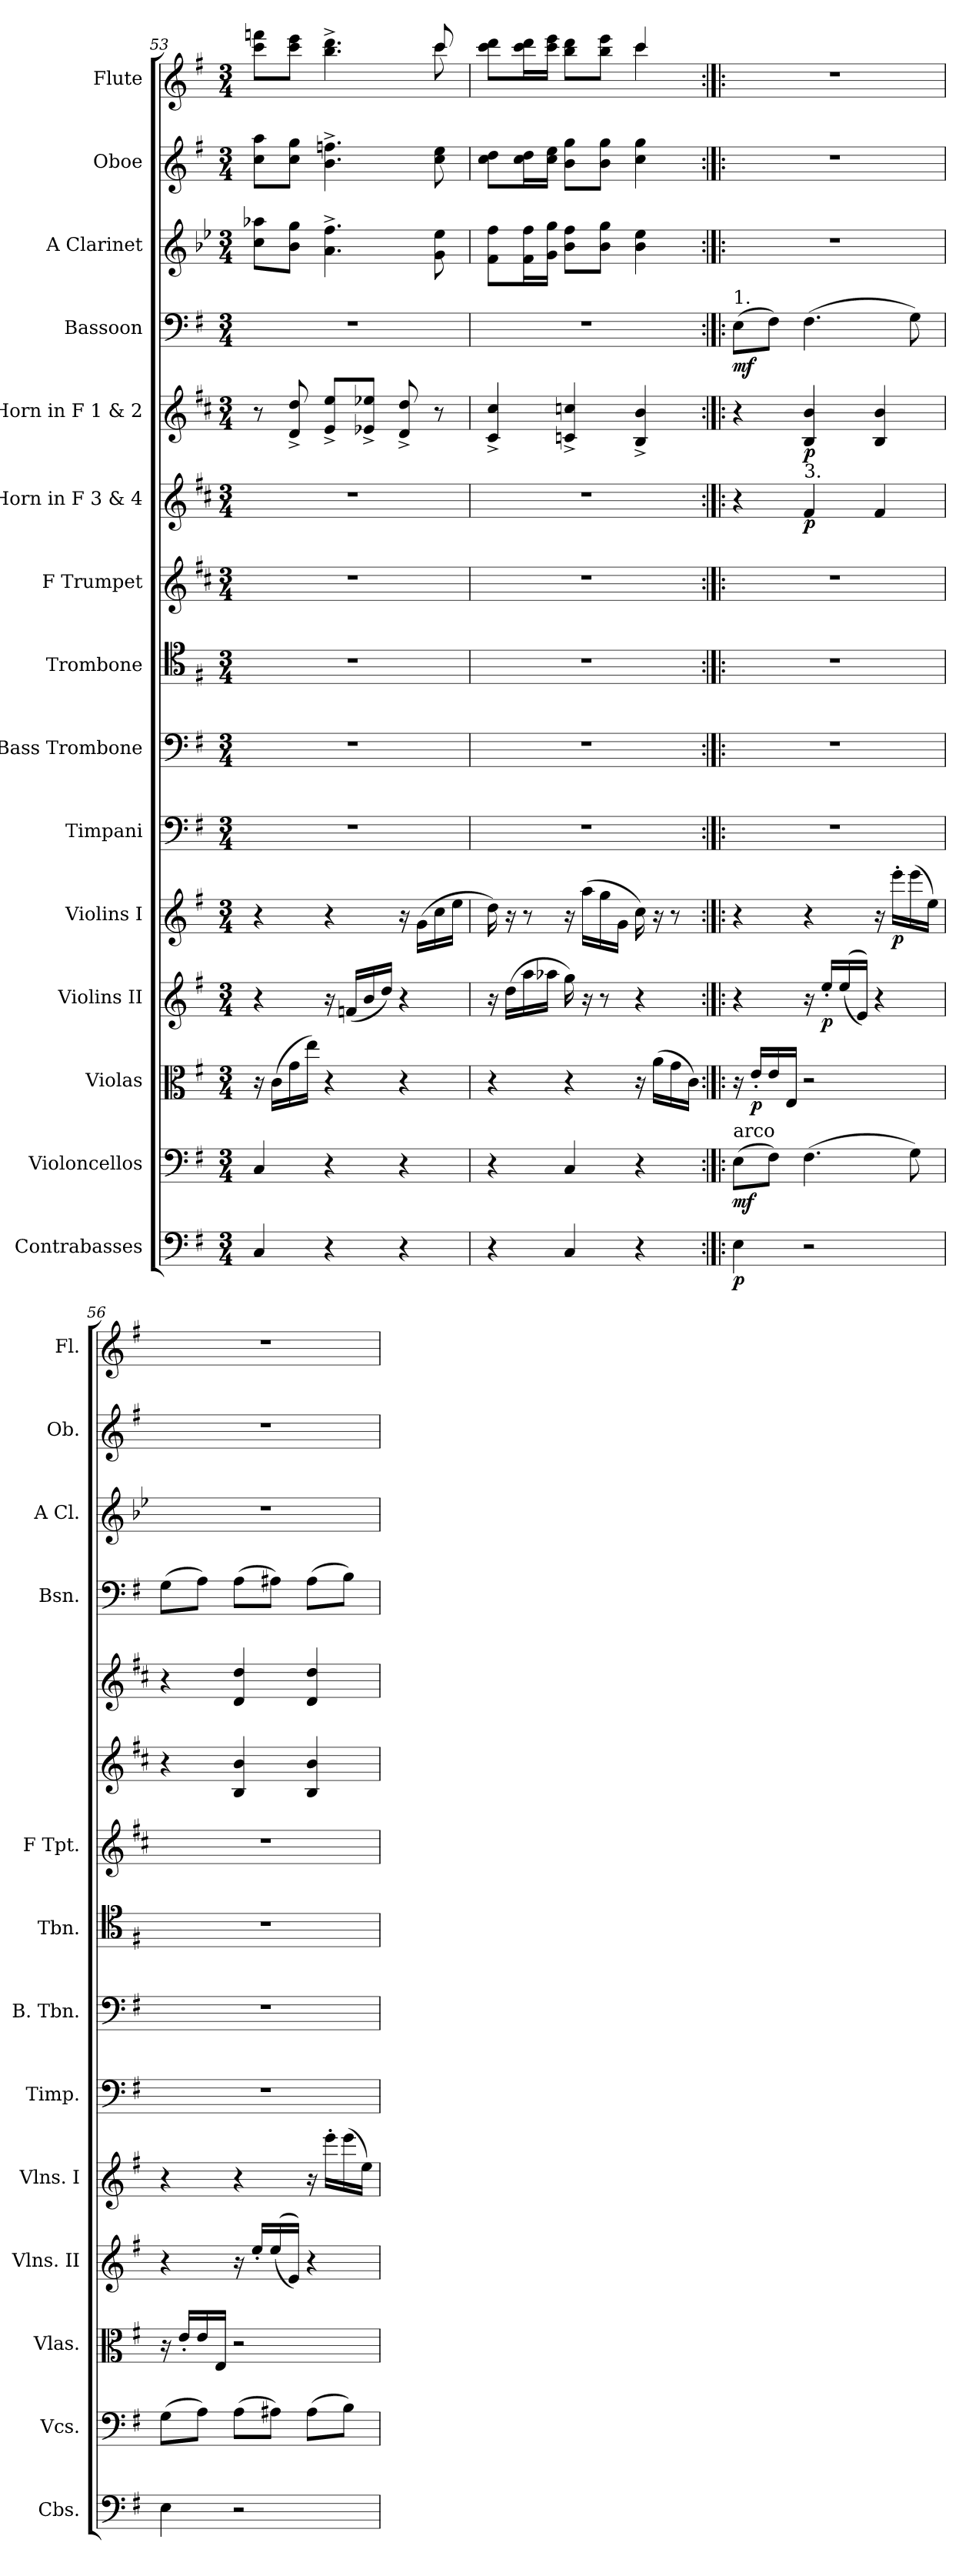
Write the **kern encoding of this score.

**kern	**dynam	**kern	**dynam	**kern	**dynam	**kern	**dynam	**kern	**dynam	**kern	**kern	**kern	**kern	**kern	**dynam	**kern	**dynam	**kern	**dynam	**kern	**kern	**kern
*part15	*part15	*part14	*part14	*part13	*part13	*part12	*part12	*part11	*part11	*part10	*part9	*part8	*part7	*part6	*part6	*part5	*part5	*part4	*part4	*part3	*part2	*part1
*staff15	*staff15	*staff14	*staff14	*staff13	*staff13	*staff12	*staff12	*staff11	*staff11	*staff10	*staff9	*staff8	*staff7	*staff6	*staff6	*staff5	*staff5	*staff4	*staff4	*staff3	*staff2	*staff1
*I"Contrabasses	*	*I"Violoncellos	*	*I"Violas	*	*I"Violins II	*	*I"Violins I	*	*I"Timpani	*I"Bass Trombone	*I"Trombone	*I"F Trumpet	*I"Horn in F 3 &amp; 4	*	*I"Horn in F 1 &amp; 2	*	*I"Bassoon	*	*I"A Clarinet	*I"Oboe	*I"Flute
*I'Cbs.	*	*I'Vcs.	*	*I'Vlas.	*	*I'Vlns. II	*	*I'Vlns. I	*	*I'Timp.	*I'B. Tbn.	*I'Tbn.	*I'F Tpt.	*	*	*	*	*I'Bsn.	*	*I'A Cl.	*I'Ob.	*I'Fl.
*clefF4	*	*clefF4	*	*clefC3	*	*clefG2	*	*clefG2	*	*clefF4	*clefF4	*clefC4	*clefG2	*clefG2	*	*clefG2	*	*clefF4	*	*clefG2	*clefG2	*clefG2
*ITrd7c12	*	*	*	*	*	*	*	*	*	*	*	*	*ITrd-3c-5	*ITrd4c7	*	*ITrd4c7	*	*	*	*ITrd2c3	*	*
*k[f#]	*	*k[f#]	*	*k[f#]	*	*k[f#]	*	*k[f#]	*	*k[f#]	*k[f#]	*k[f#]	*k[f#]	*k[f#]	*	*k[f#]	*	*k[f#]	*	*k[f#]	*k[f#]	*k[f#]
*M3/4	*	*M3/4	*	*M3/4	*	*M3/4	*	*M3/4	*	*M3/4	*M3/4	*M3/4	*M3/4	*M3/4	*	*M3/4	*	*M3/4	*	*M3/4	*M3/4	*M3/4
=53	=53	=53	=53	=53	=53	=53	=53	=53	=53	=53	=53	=53	=53	=53	=53	=53	=53	=53	=53	=53	=53	=53
*	*	*	*	*	*	*	*	*	*	*	*	*	*	*	*	*	*	*	*	*	*	*^
4CC/	.	4C/	.	16r	.	4r	.	4r	.	2.r	2.r	2.r	2.r	2.r	.	8r	.	2.r	.	8a\ 8ffn\L	8cc\ 8aa\L	8ccc\ 8fffn\L	8ryy
.	.	.	.	(>16c\LL	.	.	.	.	.	.	.	.	.	.	.	.	.	.	.	.	.	.	.
*	*	*	*	*	*	*	*	*	*	*	*	*	*	*	*	*	*	*	*	*	*	*v	*v
.	.	.	.	16g\	.	.	.	.	.	.	.	.	.	.	.	8G/^ 8g/^	.	.	.	8g\ 8ee\J	8cc\ 8gg\J	8ccc\ 8eee\J
.	.	.	.	16ee\JJ)	.	.	.	.	.	.	.	.	.	.	.	.	.	.	.	.	.	.
4r	.	4r	.	4r	.	16r	.	4r	.	.	.	.	.	.	.	8A/^ 8a/^L	.	.	.	4.f#\^ 4.dd\^	4.b\^ 4.ffn\^	4.bb\^ 4.ddd\^
.	.	.	.	.	.	(<16fn/LL	.	.	.	.	.	.	.	.	.	.	.	.	.	.	.	.
.	.	.	.	.	.	16b/	.	.	.	.	.	.	.	.	.	8A-X/^ 8a-X/^J	.	.	.	.	.	.
.	.	.	.	.	.	16dd/JJ)	.	.	.	.	.	.	.	.	.	.	.	.	.	.	.	.
4r	.	4r	.	4r	.	4r	.	16r	.	.	.	.	.	.	.	8G/^ 8g/^	.	.	.	.	.	.
.	.	.	.	.	.	.	.	(>16g\LL	.	.	.	.	.	.	.	.	.	.	.	.	.	.
*	*	*	*	*	*	*	*	*	*	*	*	*	*	*	*	*	*	*	*	*	*	*^
.	.	.	.	.	.	.	.	16cc\	.	.	.	.	.	.	.	8r	.	.	.	8e\ 8cc\	8cc\ 8ee\	8ccc/	8ccc\
.	.	.	.	.	.	.	.	16ee\JJ	.	.	.	.	.	.	.	.	.	.	.	.	.	.	.
=54	=54	=54	=54	=54	=54	=54	=54	=54	=54	=54	=54	=54	=54	=54	=54	=54	=54	=54	=54	=54	=54	=54	=54
4r	.	4r	.	4r	.	16r	.	16dd\)	.	2.r	2.r	2.r	2.r	2.r	.	4F#/^ 4f#/^	.	2.r	.	8d\ 8dd\L	8cc\ 8dd\L	8ccc\ 8ddd\L	2ryy
.	.	.	.	.	.	(>16dd\LL	.	16r	.	.	.	.	.	.	.	.	.	.	.	.	.	.	.
.	.	.	.	.	.	16aa\	.	8r	.	.	.	.	.	.	.	.	.	.	.	16d\ 16dd\L	16cc\ 16dd\L	16ccc\ 16ddd\L	.
.	.	.	.	.	.	16aa-X\JJ	.	.	.	.	.	.	.	.	.	.	.	.	.	16e\ 16ee\JJ	16cc\ 16ee\JJ	16ccc\ 16eee\JJ	.
4CC/	.	4C/	.	4r	.	16gg\)	.	16r	.	.	.	.	.	.	.	4Fn/^ 4fn/^	.	.	.	8g\ 8dd\L	8b\ 8gg\L	8bb\ 8ddd\L	.
.	.	.	.	.	.	16r	.	(>16aa\LL	.	.	.	.	.	.	.	.	.	.	.	.	.	.	.
.	.	.	.	.	.	8r	.	16gg\	.	.	.	.	.	.	.	.	.	.	.	8g\ 8ee\J	8b\ 8gg\J	8bb\ 8eee\J	.
.	.	.	.	.	.	.	.	16g\JJ	.	.	.	.	.	.	.	.	.	.	.	.	.	.	.
4r	.	4r	.	16r	.	4r	.	16cc\)	.	.	.	.	.	.	.	4E/^ 4e/^	.	.	.	4g\ 4cc\	4cc\ 4gg\	4ccc/	4ccc\
.	.	.	.	(>16a\LL	.	.	.	16r	.	.	.	.	.	.	.	.	.	.	.	.	.	.	.
.	.	.	.	16g\	.	.	.	8r	.	.	.	.	.	.	.	.	.	.	.	.	.	.	.
.	.	.	.	16c\JJ)	.	.	.	.	.	.	.	.	.	.	.	.	.	.	.	.	.	.	.
*	*	*	*	*	*	*	*	*	*	*	*	*	*	*	*	*	*	*	*	*	*	*v	*v
!!LO:PB:g=z
=55:|!|:	=55:|!|:	=55:|!|:	=55:|!|:	=55:|!|:	=55:|!|:	=55:|!|:	=55:|!|:	=55:|!|:	=55:|!|:	=55:|!|:	=55:|!|:	=55:|!|:	=55:|!|:	=55:|!|:	=55:|!|:	=55:|!|:	=55:|!|:	=55:|!|:	=55:|!|:	=55:|!|:	=55:|!|:	=55:|!|:
!	!	!	!	!	!	!	!	!	!	!	!	!	!	!	!	!	!	!LO:TX:a:t=1.	!	!	!	!
!	!	!LO:TX:a:t=arco	!	!	!	!	!	!	!	!	!	!	!	!	!	!	!	!	!	!	!	!
!	!LO:DY:b	!	!LO:DY:b	!	!	!	!	!	!	!	!	!	!	!	!	!	!	!	!LO:DY:b	!	!	!
4EE\	p	(>8E\L	mf	16r	.	4r	.	4r	.	2.r	2.r	2.r	2.r	4r	.	4r	.	(>8E\L	mf	2.r	2.r	2.r
!	!	!	!	!	!LO:DY:b	!	!	!	!	!	!	!	!	!	!	!	!	!	!	!	!	!
.	.	.	.	16e'/LL	p	.	.	.	.	.	.	.	.	.	.	.	.	.	.	.	.	.
.	.	8F#\J)	.	16e/	.	.	.	.	.	.	.	.	.	.	.	.	.	8F#\J)	.	.	.	.
.	.	.	.	16E/JJ	.	.	.	.	.	.	.	.	.	.	.	.	.	.	.	.	.	.
!	!	!	!	!	!	!	!	!	!	!	!	!	!	!LO:TX:a:t=3.	!	!	!	!	!	!	!	!
!	!	!	!	!	!	!	!	!	!	!	!	!	!	!	!LO:DY:b	!	!LO:DY:b	!	!	!	!	!
2r	.	(>4.F#\	.	2r	.	16r	.	4r	.	.	.	.	.	4B/	p	4E/ 4e/	p	(>4.F#\	.	.	.	.
!	!	!	!	!	!	!	!LO:DY:b	!	!	!	!	!	!	!	!	!	!	!	!	!	!	!
.	.	.	.	.	.	16ee'/LL	p	.	.	.	.	.	.	.	.	.	.	.	.	.	.	.
.	.	.	.	.	.	(<(<16ee/	.	.	.	.	.	.	.	.	.	.	.	.	.	.	.	.
.	.	.	.	.	.	16e/JJ))	.	.	.	.	.	.	.	.	.	.	.	.	.	.	.	.
.	.	.	.	.	.	4r	.	16r	.	.	.	.	.	4B/	.	4E/ 4e/	.	.	.	.	.	.
!	!	!	!	!	!	!	!	!	!LO:DY:b	!	!	!	!	!	!	!	!	!	!	!	!	!
.	.	.	.	.	.	.	.	16eee'\LL	p	.	.	.	.	.	.	.	.	.	.	.	.	.
.	.	8G\)	.	.	.	.	.	(>16eee\	.	.	.	.	.	.	.	.	.	8G\)	.	.	.	.
.	.	.	.	.	.	.	.	16ee\JJ)	.	.	.	.	.	.	.	.	.	.	.	.	.	.
=56	=56	=56	=56	=56	=56	=56	=56	=56	=56	=56	=56	=56	=56	=56	=56	=56	=56	=56	=56	=56	=56	=56
4EE\	.	(>8G\L	.	16r	.	4r	.	4r	.	2.r	2.r	2.r	2.r	4r	.	4r	.	(>8G\L	.	2.r	2.r	2.r
.	.	.	.	16e'/LL	.	.	.	.	.	.	.	.	.	.	.	.	.	.	.	.	.	.
.	.	8A\J)	.	16e/	.	.	.	.	.	.	.	.	.	.	.	.	.	8A\J)	.	.	.	.
.	.	.	.	16E/JJ	.	.	.	.	.	.	.	.	.	.	.	.	.	.	.	.	.	.
2r	.	(>8A\L	.	2r	.	16r	.	4r	.	.	.	.	.	4E/ 4e/	.	4G/ 4g/	.	(>8A\L	.	.	.	.
.	.	.	.	.	.	16ee'/LL	.	.	.	.	.	.	.	.	.	.	.	.	.	.	.	.
.	.	8A#X\J)	.	.	.	(<(<16ee/	.	.	.	.	.	.	.	.	.	.	.	8A#X\J)	.	.	.	.
.	.	.	.	.	.	16e/JJ))	.	.	.	.	.	.	.	.	.	.	.	.	.	.	.	.
.	.	(>8A#\L	.	.	.	4r	.	16r	.	.	.	.	.	4E/ 4e/	.	4G/ 4g/	.	(>8A#\L	.	.	.	.
.	.	.	.	.	.	.	.	16eee'\LL	.	.	.	.	.	.	.	.	.	.	.	.	.	.
.	.	8B\J)	.	.	.	.	.	(>16eee\	.	.	.	.	.	.	.	.	.	8B\J)	.	.	.	.
.	.	.	.	.	.	.	.	16ee\JJ)	.	.	.	.	.	.	.	.	.	.	.	.	.	.
=	=	=	=	=	=	=	=	=	=	=	=	=	=	=	=	=	=	=	=	=	=	=
*-	*-	*-	*-	*-	*-	*-	*-	*-	*-	*-	*-	*-	*-	*-	*-	*-	*-	*-	*-	*-	*-	*-
